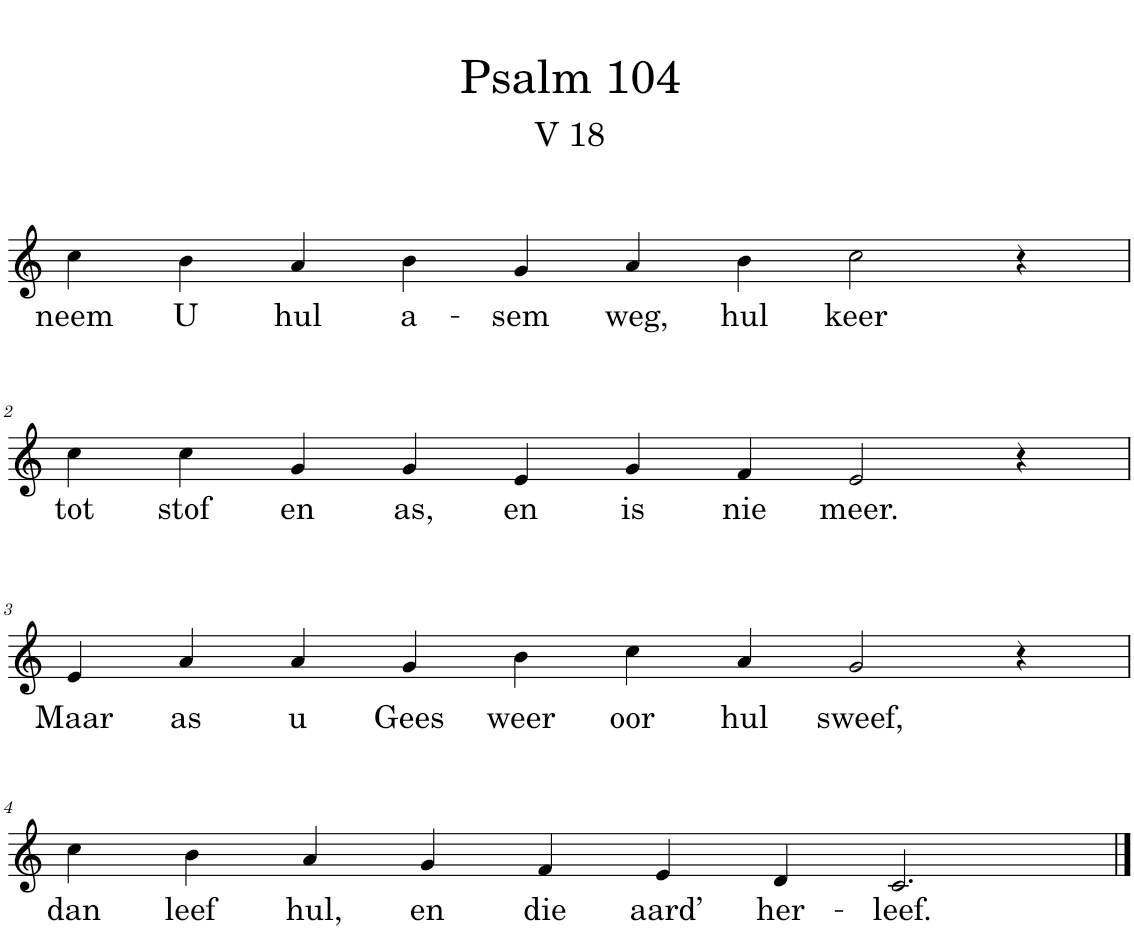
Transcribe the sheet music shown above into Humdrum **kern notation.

**kern	**text
*part1	*part1
*staff1	*staff1
*I"Pipe Organ	*
*I'Org.	*
*clefG2	*
*k[]	*
*M10/4	*
=1	=1
!	!LO:LY:b
4cc\	neem
!	!LO:LY:b
4b\	U
!	!LO:LY:b
4a/	hul
!	!LO:LY:b
4b\	a-
!	!LO:LY:b
4g/	-sem
!	!LO:LY:b
4a/	weg,
!	!LO:LY:b
4b\	hul
!	!LO:LY:b
2cc\	keer
4r	.
!!LO:LB:g=z
=2	=2
!	!LO:LY:b
4cc\	tot
!	!LO:LY:b
4cc\	stof
!	!LO:LY:b
4g/	en
!	!LO:LY:b
4g/	as,
!	!LO:LY:b
4e/	en
!	!LO:LY:b
4g/	is
!	!LO:LY:b
4f/	nie
!	!LO:LY:b
2e/	meer.
4r	.
!!LO:LB:g=z
=3	=3
!	!LO:LY:b
4e/	Maar
!	!LO:LY:b
4a/	as
!	!LO:LY:b
4a/	u
!	!LO:LY:b
4g/	Gees
!	!LO:LY:b
4b\	weer
!	!LO:LY:b
4cc\	oor
!	!LO:LY:b
4a/	hul
!	!LO:LY:b
2g/	sweef,
4r	.
!!LO:LB:g=z
=4	=4
!	!LO:LY:b
4cc\	dan
!	!LO:LY:b
4b\	leef
!	!LO:LY:b
4a/	hul,
!	!LO:LY:b
4g/	en
!	!LO:LY:b
4f/	die
!	!LO:LY:b
4e/	aard’
!	!LO:LY:b
4d/	her-
!	!LO:LY:b
2.c/	-leef.
==	==
*-	*-
